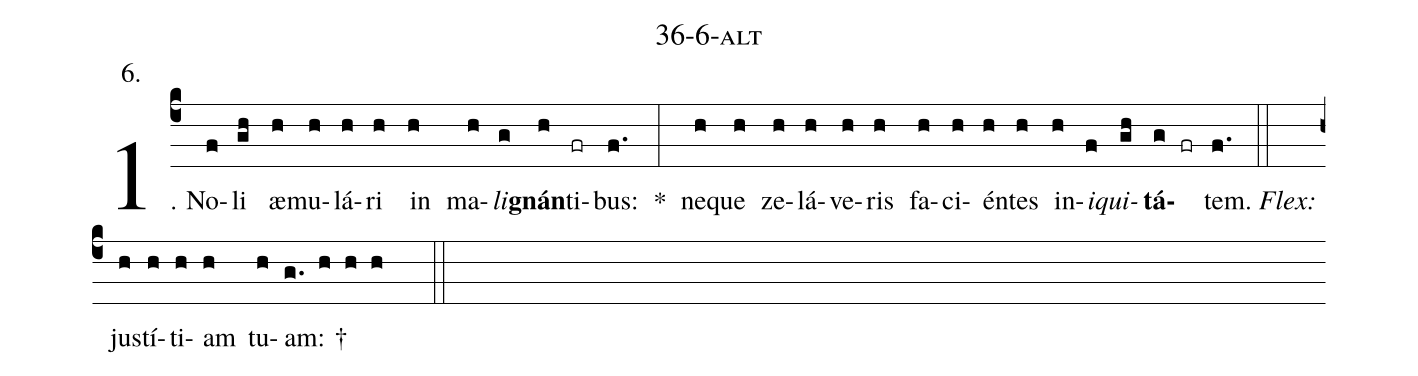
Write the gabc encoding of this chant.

name: 36-6-alt;
annotation: 6.;
%%
(c4)1. No(f)li(gh) æ(h)mu(h)lá(h)ri(h) in(h) ma(h)<i>li</i>(g)<b>gnán</b>(h)ti(fr)bus:(f.) *(:) ne(h)que(h) ze(h)lá(h)ve(h)ris(h) fa(h)ci(h)én(h)tes(h) in(h)<i>i</i>(f)<i>qui</i>(gh)<b>tá</b>(g fr)tem.(f.) (::)
<i>Flex:</i>()  jus(h)tí(h)ti(h)am(h) tu(h)am: †(g. h h h  ::)
